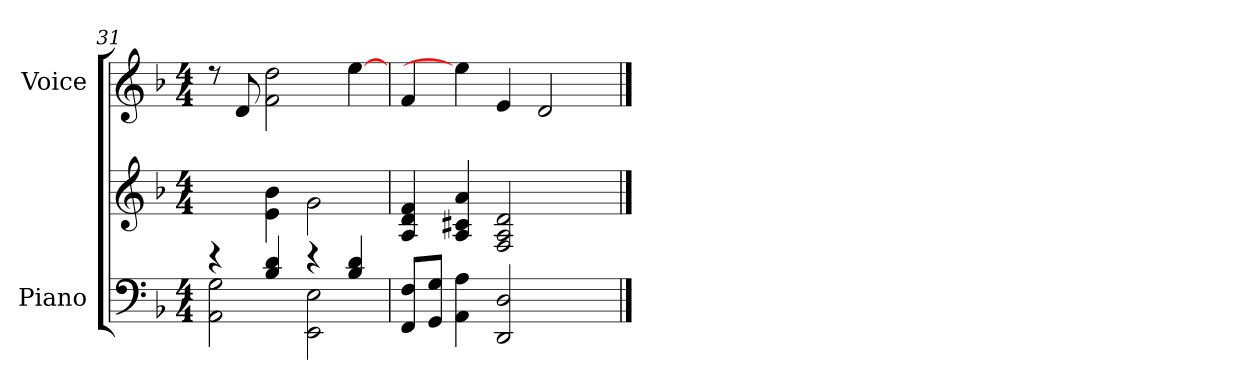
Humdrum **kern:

**kern	**kern	**kern
*part2	*part2	*part1
*staff3	*staff2	*staff1
*I"Piano	*	*I"Voice
*I'Piano	*	*I'Voice
*clefF4	*clefG2	*clefG2
*k[b-]	*k[b-]	*k[b-]
*M4/4	*M4/4	*M4/4
=31	=31	=31
*^	*	*
4re	2AA\ 2G\	4ryy	8rcc
.	.	.	8d/
4B-/ 4d/	.	4e\ 4b-\	2f\ 2dd\
4rd	2EE\ 2E\	2g\	.
4B-/ 4d/	.	.	[4ee\
*v	*v	*	*
=32	=32	=32
8FF/ 8F/L	4A/ 4d/ 4f/	4f/
8GG/ 8G/J	.	.
4AA\ 4A\	4A/ 4c#X/ 4a/	4ee\]
2DD/ 2D/	2F/ 2A/ 2d/	4e/
.	.	2d/
4ryy	4ryy	.
==	==	==
*-	*-	*-
